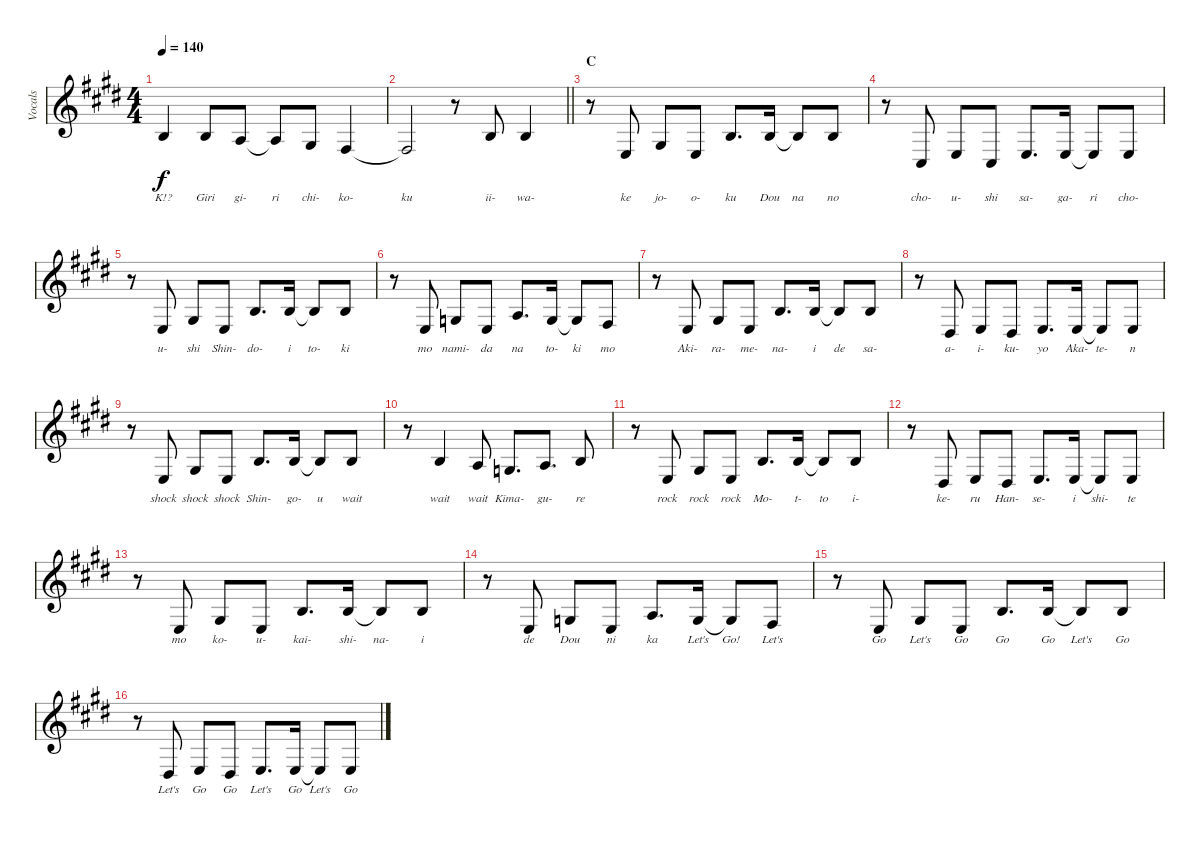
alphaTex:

\track ("Vocals" "Vocals") {instrument violin}
\staff {score}
\tuning (E4 B3 G3 D3 A2 E2) {hide}
\ts (4 4)
\tempo 140
\clef g2
\ks e
0.2.4{lyrics (0 "K!?") lyrics (1 "") lyrics (2 "") lyrics (3 "") lyrics (4 "") dy f} 0.2.8{lyrics (0 "Giri") lyrics (1 "") lyrics (2 "") lyrics (3 "") lyrics (4 "")} 2.3.8{lyrics (0 "gi-") lyrics (1 "") lyrics (2 "") lyrics (3 "") lyrics (4 "")} 2.3{t}.8{lyrics (0 "ri") lyrics (1 "") lyrics (2 "") lyrics (3 "") lyrics (4 "")} 1.3.8{lyrics (0 "chi-") lyrics (1 "") lyrics (2 "") lyrics (3 "") lyrics (4 "")} 4.4.4{lyrics (0 "ko-") lyrics (1 "") lyrics (2 "") lyrics (3 "") lyrics (4 "")} |
\barLineRight lightlight
4.4{t}.2{lyrics (0 "ku") lyrics (1 "") lyrics (2 "") lyrics (3 "") lyrics (4 "")} r.8 0.2.8{lyrics (0 "ii-") lyrics (1 "") lyrics (2 "") lyrics (3 "") lyrics (4 "")} 0.2.4{lyrics (0 "wa-") lyrics (1 "") lyrics (2 "") lyrics (3 "") lyrics (4 "")} |
\section ("" "C")
r.8 2.4.8{lyrics (0 "ke") lyrics (1 "") lyrics (2 "") lyrics (3 "") lyrics (4 "")} 1.3.8{lyrics (0 "jo-") lyrics (1 "") lyrics (2 "") lyrics (3 "") lyrics (4 "")} 2.4.8{lyrics (0 "o-") lyrics (1 "") lyrics (2 "") lyrics (3 "") lyrics (4 "")} 0.2.8{d lyrics (0 "ku") lyrics (1 "") lyrics (2 "") lyrics (3 "") lyrics (4 "")} 0.2.16{lyrics (0 "Dou") lyrics (1 "") lyrics (2 "") lyrics (3 "") lyrics (4 "")} 0.2{t}.8{lyrics (0 "na") lyrics (1 "") lyrics (2 "") lyrics (3 "") lyrics (4 "")} 0.2.8{lyrics (0 "no") lyrics (1 "") lyrics (2 "") lyrics (3 "") lyrics (4 "")} |
r.8 4.5.8{lyrics (0 "cho-") lyrics (1 "") lyrics (2 "") lyrics (3 "") lyrics (4 "")} 2.4.8{lyrics (0 "u-") lyrics (1 "") lyrics (2 "") lyrics (3 "") lyrics (4 "")} 4.5.8{lyrics (0 "shi") lyrics (1 "") lyrics (2 "") lyrics (3 "") lyrics (4 "")} 2.4.8{d lyrics (0 "sa-") lyrics (1 "") lyrics (2 "") lyrics (3 "") lyrics (4 "")} 2.4.16{lyrics (0 "ga-") lyrics (1 "") lyrics (2 "") lyrics (3 "") lyrics (4 "")} 2.4{t}.8{lyrics (0 "ri") lyrics (1 "") lyrics (2 "") lyrics (3 "") lyrics (4 "")} 2.4.8{lyrics (0 "cho-") lyrics (1 "") lyrics (2 "") lyrics (3 "") lyrics (4 "")} |
r.8 2.4.8{lyrics (0 "u-") lyrics (1 "") lyrics (2 "") lyrics (3 "") lyrics (4 "")} 1.3.8{lyrics (0 "shi") lyrics (1 "") lyrics (2 "") lyrics (3 "") lyrics (4 "")} 2.4.8{lyrics (0 "Shin-") lyrics (1 "") lyrics (2 "") lyrics (3 "") lyrics (4 "")} 0.2.8{d lyrics (0 "do-") lyrics (1 "") lyrics (2 "") lyrics (3 "") lyrics (4 "")} 0.2.16{lyrics (0 "i") lyrics (1 "") lyrics (2 "") lyrics (3 "") lyrics (4 "")} 0.2{t}.8{lyrics (0 "to-") lyrics (1 "") lyrics (2 "") lyrics (3 "") lyrics (4 "")} 0.2.8{lyrics (0 "ki") lyrics (1 "") lyrics (2 "") lyrics (3 "") lyrics (4 "")} |
r.8 2.4.8{lyrics (0 "mo") lyrics (1 "") lyrics (2 "") lyrics (3 "") lyrics (4 "")} 0.3.8{lyrics (0 "nami-") lyrics (1 "") lyrics (2 "") lyrics (3 "") lyrics (4 "")} 2.4.8{lyrics (0 "da") lyrics (1 "") lyrics (2 "") lyrics (3 "") lyrics (4 "")} 2.3.8{d lyrics (0 "na") lyrics (1 "") lyrics (2 "") lyrics (3 "") lyrics (4 "")} 0.3.16{lyrics (0 "to-") lyrics (1 "") lyrics (2 "") lyrics (3 "") lyrics (4 "")} 0.3{t}.8{lyrics (0 "ki") lyrics (1 "") lyrics (2 "") lyrics (3 "") lyrics (4 "")} 4.4.8{lyrics (0 "mo") lyrics (1 "") lyrics (2 "") lyrics (3 "") lyrics (4 "")} |
r.8 2.4.8{lyrics (0 "Aki-") lyrics (1 "") lyrics (2 "") lyrics (3 "") lyrics (4 "")} 1.3.8{lyrics (0 "ra-") lyrics (1 "") lyrics (2 "") lyrics (3 "") lyrics (4 "")} 2.4.8{lyrics (0 "me-") lyrics (1 "") lyrics (2 "") lyrics (3 "") lyrics (4 "")} 0.2.8{d lyrics (0 "na-") lyrics (1 "") lyrics (2 "") lyrics (3 "") lyrics (4 "")} 0.2.16{lyrics (0 "i") lyrics (1 "") lyrics (2 "") lyrics (3 "") lyrics (4 "")} 0.2{t}.8{lyrics (0 "de") lyrics (1 "") lyrics (2 "") lyrics (3 "") lyrics (4 "")} 0.2.8{lyrics (0 "sa-") lyrics (1 "") lyrics (2 "") lyrics (3 "") lyrics (4 "")} |
r.8 6.5.8{lyrics (0 "a-") lyrics (1 "") lyrics (2 "") lyrics (3 "") lyrics (4 "")} 2.4.8{lyrics (0 "i-") lyrics (1 "") lyrics (2 "") lyrics (3 "") lyrics (4 "")} 6.5.8{lyrics (0 "ku-") lyrics (1 "") lyrics (2 "") lyrics (3 "") lyrics (4 "")} 7.5.8{d lyrics (0 "yo") lyrics (1 "") lyrics (2 "") lyrics (3 "") lyrics (4 "")} 2.4.16{lyrics (0 "Aka-") lyrics (1 "") lyrics (2 "") lyrics (3 "") lyrics (4 "")} 2.4{t}.8{lyrics (0 "te-") lyrics (1 "") lyrics (2 "") lyrics (3 "") lyrics (4 "")} 2.4.8{lyrics (0 "n") lyrics (1 "") lyrics (2 "") lyrics (3 "") lyrics (4 "")} |
r.8 2.4.8{lyrics (0 "shock") lyrics (1 "") lyrics (2 "") lyrics (3 "") lyrics (4 "")} 1.3.8{lyrics (0 "shock") lyrics (1 "") lyrics (2 "") lyrics (3 "") lyrics (4 "")} 2.4.8{lyrics (0 "shock") lyrics (1 "") lyrics (2 "") lyrics (3 "") lyrics (4 "")} 0.2.8{d lyrics (0 "Shin-") lyrics (1 "") lyrics (2 "") lyrics (3 "") lyrics (4 "")} 0.2.16{lyrics (0 "go-") lyrics (1 "") lyrics (2 "") lyrics (3 "") lyrics (4 "")} 0.2{t}.8{lyrics (0 "u") lyrics (1 "") lyrics (2 "") lyrics (3 "") lyrics (4 "")} 0.2.8{lyrics (0 "wait") lyrics (1 "") lyrics (2 "") lyrics (3 "") lyrics (4 "")} |
r.8 0.2.4{lyrics (0 "wait") lyrics (1 "") lyrics (2 "") lyrics (3 "") lyrics (4 "")} 2.3.8{lyrics (0 "wait") lyrics (1 "") lyrics (2 "") lyrics (3 "") lyrics (4 "")} 5.4.8{d lyrics (0 "Kima-") lyrics (1 "") lyrics (2 "") lyrics (3 "") lyrics (4 "")} 2.3.8{d lyrics (0 "gu-") lyrics (1 "") lyrics (2 "") lyrics (3 "") lyrics (4 "")} 0.2.8{lyrics (0 "re") lyrics (1 "") lyrics (2 "") lyrics (3 "") lyrics (4 "")} |
r.8 2.4.8{lyrics (0 "rock") lyrics (1 "") lyrics (2 "") lyrics (3 "") lyrics (4 "")} 1.3.8{lyrics (0 "rock") lyrics (1 "") lyrics (2 "") lyrics (3 "") lyrics (4 "")} 2.4.8{lyrics (0 "rock") lyrics (1 "") lyrics (2 "") lyrics (3 "") lyrics (4 "")} 0.2.8{d lyrics (0 "Mo-") lyrics (1 "") lyrics (2 "") lyrics (3 "") lyrics (4 "")} 0.2.16{lyrics (0 "t-") lyrics (1 "") lyrics (2 "") lyrics (3 "") lyrics (4 "")} 0.2{t}.8{lyrics (0 "to") lyrics (1 "") lyrics (2 "") lyrics (3 "") lyrics (4 "")} 0.2.8{lyrics (0 "i-") lyrics (1 "") lyrics (2 "") lyrics (3 "") lyrics (4 "")} |
r.8 1.4.8{lyrics (0 "ke-") lyrics (1 "") lyrics (2 "") lyrics (3 "") lyrics (4 "")} 2.4.8{lyrics (0 "ru") lyrics (1 "") lyrics (2 "") lyrics (3 "") lyrics (4 "")} 1.4.8{lyrics (0 "Han-") lyrics (1 "") lyrics (2 "") lyrics (3 "") lyrics (4 "")} 2.4.8{d lyrics (0 "se-") lyrics (1 "") lyrics (2 "") lyrics (3 "") lyrics (4 "")} 2.4.16{lyrics (0 "i") lyrics (1 "") lyrics (2 "") lyrics (3 "") lyrics (4 "")} 2.4{t}.8{lyrics (0 "shi-") lyrics (1 "") lyrics (2 "") lyrics (3 "") lyrics (4 "")} 2.4.8{lyrics (0 "te") lyrics (1 "") lyrics (2 "") lyrics (3 "") lyrics (4 "")} |
r.8 2.4.8{lyrics (0 "mo") lyrics (1 "") lyrics (2 "") lyrics (3 "") lyrics (4 "")} 1.3.8{lyrics (0 "ko-") lyrics (1 "") lyrics (2 "") lyrics (3 "") lyrics (4 "")} 2.4.8{lyrics (0 "u-") lyrics (1 "") lyrics (2 "") lyrics (3 "") lyrics (4 "")} 0.2.8{d lyrics (0 "kai-") lyrics (1 "") lyrics (2 "") lyrics (3 "") lyrics (4 "")} 0.2.16{lyrics (0 "shi-") lyrics (1 "") lyrics (2 "") lyrics (3 "") lyrics (4 "")} 0.2{t}.8{lyrics (0 "na-") lyrics (1 "") lyrics (2 "") lyrics (3 "") lyrics (4 "")} 0.2.8{lyrics (0 "i") lyrics (1 "") lyrics (2 "") lyrics (3 "") lyrics (4 "")} |
r.8 2.4.8{lyrics (0 "de") lyrics (1 "") lyrics (2 "") lyrics (3 "") lyrics (4 "")} 0.3.8{lyrics (0 "Dou") lyrics (1 "") lyrics (2 "") lyrics (3 "") lyrics (4 "")} 2.4.8{lyrics (0 "ni") lyrics (1 "") lyrics (2 "") lyrics (3 "") lyrics (4 "")} 2.3.8{d lyrics (0 "ka") lyrics (1 "") lyrics (2 "") lyrics (3 "") lyrics (4 "")} 0.3.16{lyrics (0 "Let's") lyrics (1 "") lyrics (2 "") lyrics (3 "") lyrics (4 "")} 0.3{t}.8{lyrics (0 "Go!") lyrics (1 "") lyrics (2 "") lyrics (3 "") lyrics (4 "")} 4.4.8{lyrics (0 "Let's") lyrics (1 "") lyrics (2 "") lyrics (3 "") lyrics (4 "")} |
r.8 2.4.8{lyrics (0 "Go") lyrics (1 "") lyrics (2 "") lyrics (3 "") lyrics (4 "")} 1.3.8{lyrics (0 "Let's") lyrics (1 "") lyrics (2 "") lyrics (3 "") lyrics (4 "")} 2.4.8{lyrics (0 "Go") lyrics (1 "") lyrics (2 "") lyrics (3 "") lyrics (4 "")} 0.2.8{d lyrics (0 "Go") lyrics (1 "") lyrics (2 "") lyrics (3 "") lyrics (4 "")} 0.2.16{lyrics (0 "Go") lyrics (1 "") lyrics (2 "") lyrics (3 "") lyrics (4 "")} 0.2{t}.8{lyrics (0 "Let's") lyrics (1 "") lyrics (2 "") lyrics (3 "") lyrics (4 "")} 0.2.8{lyrics (0 "Go") lyrics (1 "") lyrics (2 "") lyrics (3 "") lyrics (4 "")} |
r.8 1.4.8{lyrics (0 "Let's") lyrics (1 "") lyrics (2 "") lyrics (3 "") lyrics (4 "")} 2.4.8{lyrics (0 "Go") lyrics (1 "") lyrics (2 "") lyrics (3 "") lyrics (4 "")} 1.4.8{lyrics (0 "Go") lyrics (1 "") lyrics (2 "") lyrics (3 "") lyrics (4 "")} 2.4.8{d lyrics (0 "Let's") lyrics (1 "") lyrics (2 "") lyrics (3 "") lyrics (4 "")} 2.4.16{lyrics (0 "Go") lyrics (1 "") lyrics (2 "") lyrics (3 "") lyrics (4 "")} 2.4{t}.8{lyrics (0 "Let's") lyrics (1 "") lyrics (2 "") lyrics (3 "") lyrics (4 "")} 2.4.8{lyrics (0 "Go") lyrics (1 "") lyrics (2 "") lyrics (3 "") lyrics (4 "")}
